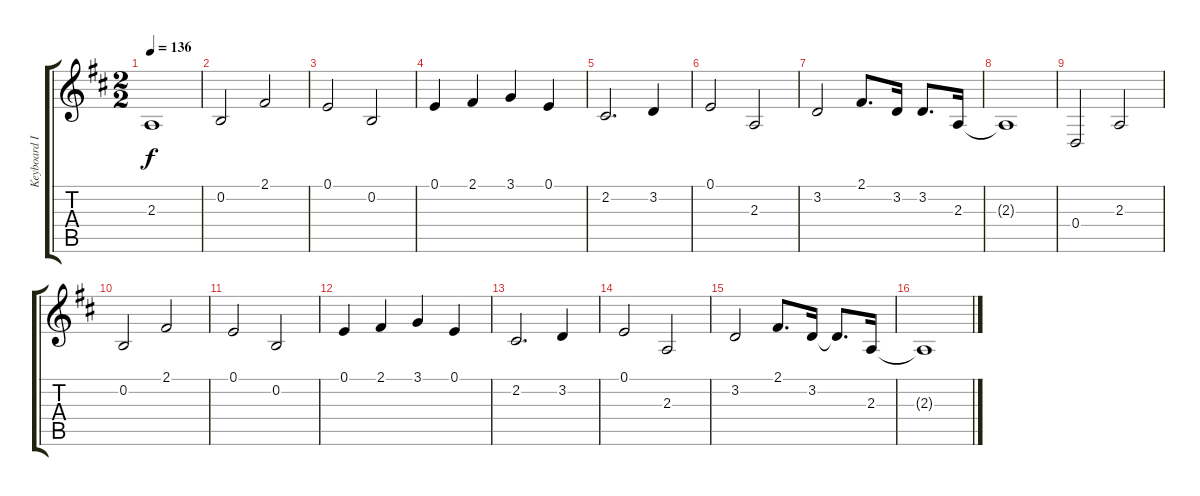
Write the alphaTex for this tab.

\track ("Keyboard II" "Keyboard I") {instrument ocarina}
\staff {score tabs}
\tuning (E4 B3 G3 D3 A2 E2) {hide}
\ts (2 2)
\tempo 136
\clef g2
\ks d
2.3.1{dy f} |
0.2.2 2.1.2 |
0.1.2 0.2.2 |
0.1.4 2.1.4 3.1.4 0.1.4 |
2.2.2{d} 3.2.4 |
0.1.2 2.3.2 |
3.2.2 2.1.8{d} 3.2.16{beam split} 3.2.8{d} 2.3.16 |
2.3{t}.1 |
0.4.2 2.3.2 |
0.2.2 2.1.2 |
0.1.2 0.2.2 |
0.1.4 2.1.4 3.1.4 0.1.4 |
2.2.2{d} 3.2.4 |
0.1.2 2.3.2 |
3.2.2 2.1.8{d} 3.2.16{beam split} 3.2{t}.8{d} 2.3.16 |
2.3{t}.1
